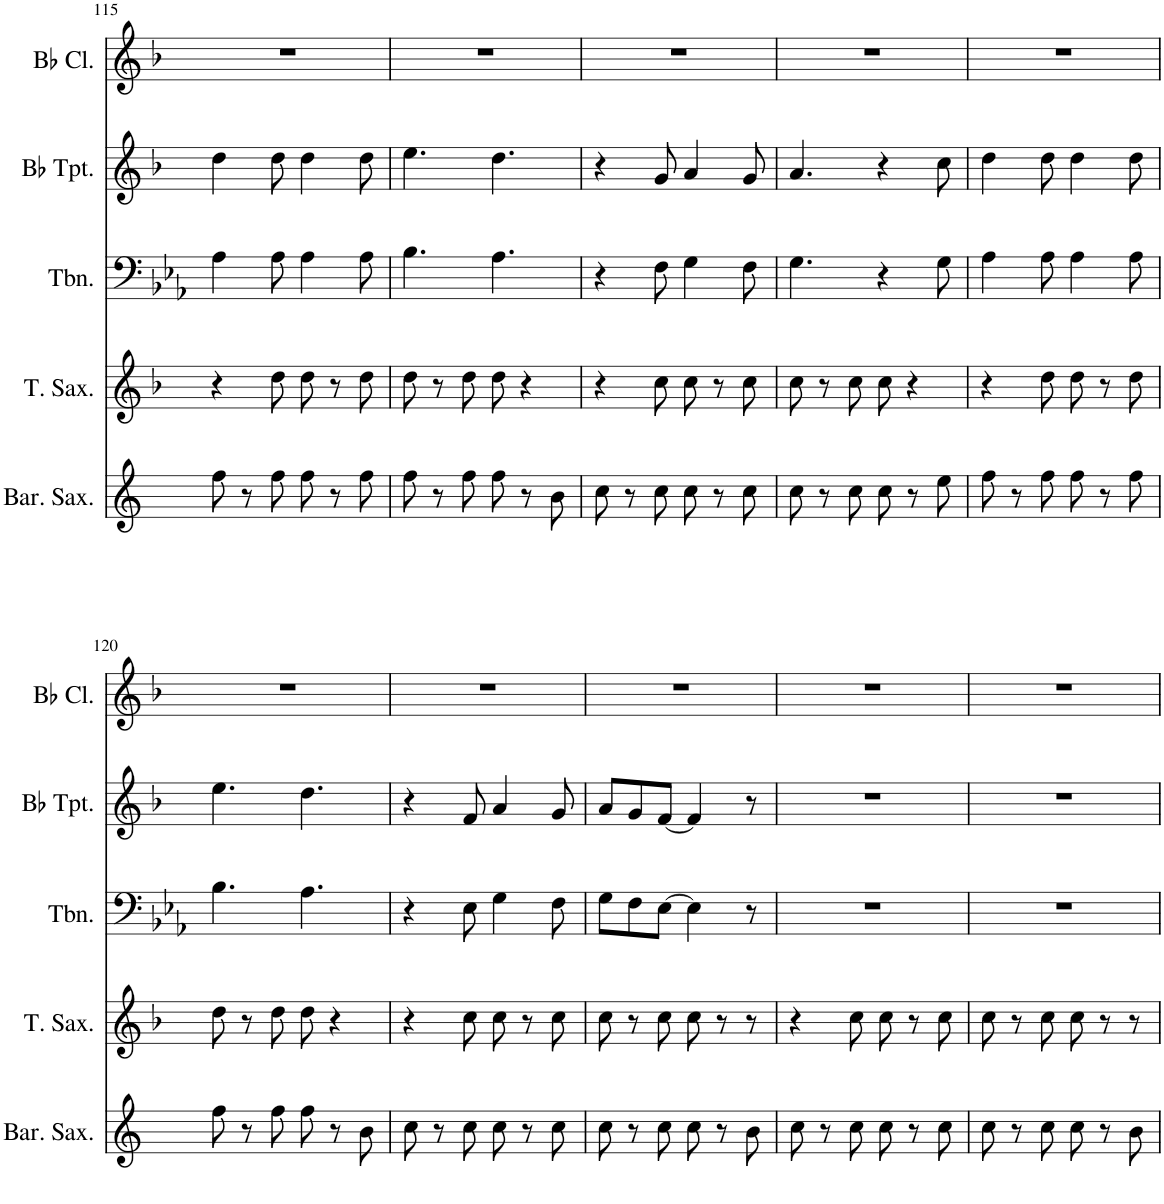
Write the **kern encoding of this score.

**kern	**kern	**kern	**kern	**kern
*part5	*part4	*part3	*part2	*part1
*staff5	*staff4	*staff3	*staff2	*staff1
*I"Baritone Saxophone	*I"Tenor Saxophone	*I"Trombone	*I"Bb Trumpet	*I"Bb Clarinet
*I'Bar. Sax.	*I'T. Sax.	*I'Tbn.	*I'Bb Tpt.	*I'Bb Cl.
!!LO:PB:g=z
*clefG2	*clefG2	*clefF4	*clefG2	*clefG2
*ITrd12c21	*ITrd8c14	*	*ITrd1c2	*ITrd1c2
*k[]	*k[b-]	*k[b-e-a-]	*k[b-]	*k[b-]
*M6/8	*M6/8	*M6/8	*M6/8	*M6/8
=115	=115	=115	=115	=115
8ff\	4r	4A-\	4dd\	2.r
8r	.	.	.	.
8ff\	8dd\	8A-\	8dd\	.
8ff\	8dd\	4A-\	4dd\	.
8r	8r	.	.	.
8ff\	8dd\	8A-\	8dd\	.
=116	=116	=116	=116	=116
8ff\	8dd\	4.B-\	4.ee\	2.r
8r	8r	.	.	.
8ff\	8dd\	.	.	.
8ff\	8dd\	4.A-\	4.dd\	.
8r	4r	.	.	.
8b\	.	.	.	.
=117	=117	=117	=117	=117
8cc\	4r	4r	4r	2.r
8r	.	.	.	.
8cc\	8cc\	8F\	8g/	.
8cc\	8cc\	4G\	4a/	.
8r	8r	.	.	.
8cc\	8cc\	8F\	8g/	.
=118	=118	=118	=118	=118
8cc\	8cc\	4.G\	4.a/	2.r
8r	8r	.	.	.
8cc\	8cc\	.	.	.
8cc\	8cc\	4r	4r	.
8r	4r	.	.	.
8ee\	.	8G\	8cc\	.
=119	=119	=119	=119	=119
8ff\	4r	4A-\	4dd\	2.r
8r	.	.	.	.
8ff\	8dd\	8A-\	8dd\	.
8ff\	8dd\	4A-\	4dd\	.
8r	8r	.	.	.
8ff\	8dd\	8A-\	8dd\	.
!!LO:LB:g=z
=120	=120	=120	=120	=120
8ff\	8dd\	4.B-\	4.ee\	2.r
8r	8r	.	.	.
8ff\	8dd\	.	.	.
8ff\	8dd\	4.A-\	4.dd\	.
8r	4r	.	.	.
8b\	.	.	.	.
=121	=121	=121	=121	=121
8cc\	4r	4r	4r	2.r
8r	.	.	.	.
8cc\	8cc\	8E-\	8f/	.
8cc\	8cc\	4G\	4a/	.
8r	8r	.	.	.
8cc\	8cc\	8F\	8g/	.
=122	=122	=122	=122	=122
8cc\	8cc\	8G\L	8a/L	2.r
8r	8r	8F\	8g/	.
8cc\	8cc\	[8E-\J	[8f/J	.
8cc\	8cc\	4E-\]	4f/]	.
8r	8r	.	.	.
8b\	8r	8r	8r	.
=123	=123	=123	=123	=123
8cc\	4r	2.r	2.r	2.r
8r	.	.	.	.
8cc\	8cc\	.	.	.
8cc\	8cc\	.	.	.
8r	8r	.	.	.
8cc\	8cc\	.	.	.
=124	=124	=124	=124	=124
8cc\	8cc\	2.r	2.r	2.r
8r	8r	.	.	.
8cc\	8cc\	.	.	.
8cc\	8cc\	.	.	.
8r	8r	.	.	.
8b\	8r	.	.	.
=	=	=	=	=
*-	*-	*-	*-	*-
